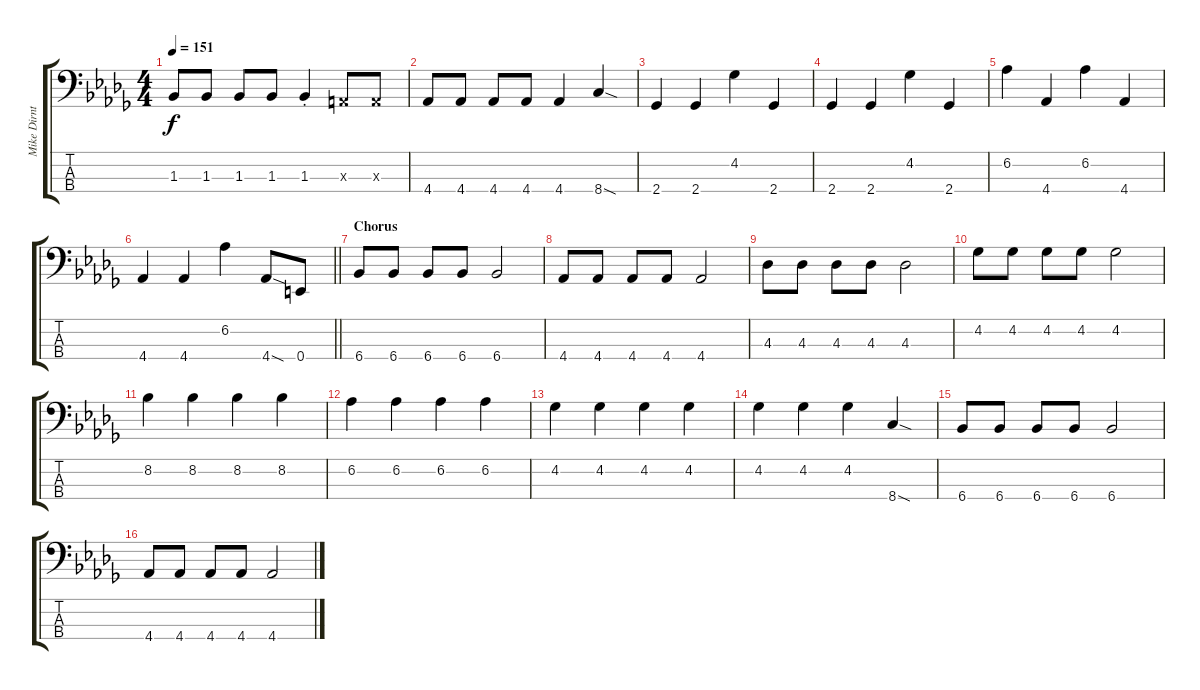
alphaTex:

\track ("Mike Dirnt" "Mike Dirnt") {instrument electricbasspick}
\staff {score tabs}
\tuning (G2 D2 A1 E1) {hide}
\ts (4 4)
\tempo 151
\clef f4
\ks db
1.3.8{dy f} 1.3.8 1.3.8 1.3.8 1.3{st}.4 0.3{x}.8 0.3{x}.8 |
4.4.8 4.4.8 4.4.8 4.4.8 4.4.4 8.4{sod}.4 |
2.4.4 2.4.4 4.2.4 2.4.4 |
2.4.4 2.4.4 4.2.4 2.4.4 |
6.2.4 4.4.4 6.2.4 4.4.4 |
\barLineRight lightlight
4.4.4 4.4.4 6.2.4 4.4{sod}.8 0.4.8 |
\section ("" "Chorus")
6.4.8 6.4.8 6.4.8 6.4.8 6.4.2 |
4.4.8 4.4.8 4.4.8 4.4.8 4.4.2 |
4.3.8 4.3.8 4.3.8 4.3.8 4.3.2 |
4.2.8 4.2.8 4.2.8 4.2.8 4.2.2 |
8.2.4 8.2.4 8.2.4 8.2.4 |
6.2.4 6.2.4 6.2.4 6.2.4 |
4.2.4 4.2.4 4.2.4 4.2.4 |
4.2.4 4.2.4 4.2.4 8.4{sod}.4 |
6.4.8 6.4.8 6.4.8 6.4.8 6.4.2 |
4.4.8 4.4.8 4.4.8 4.4.8 4.4.2
